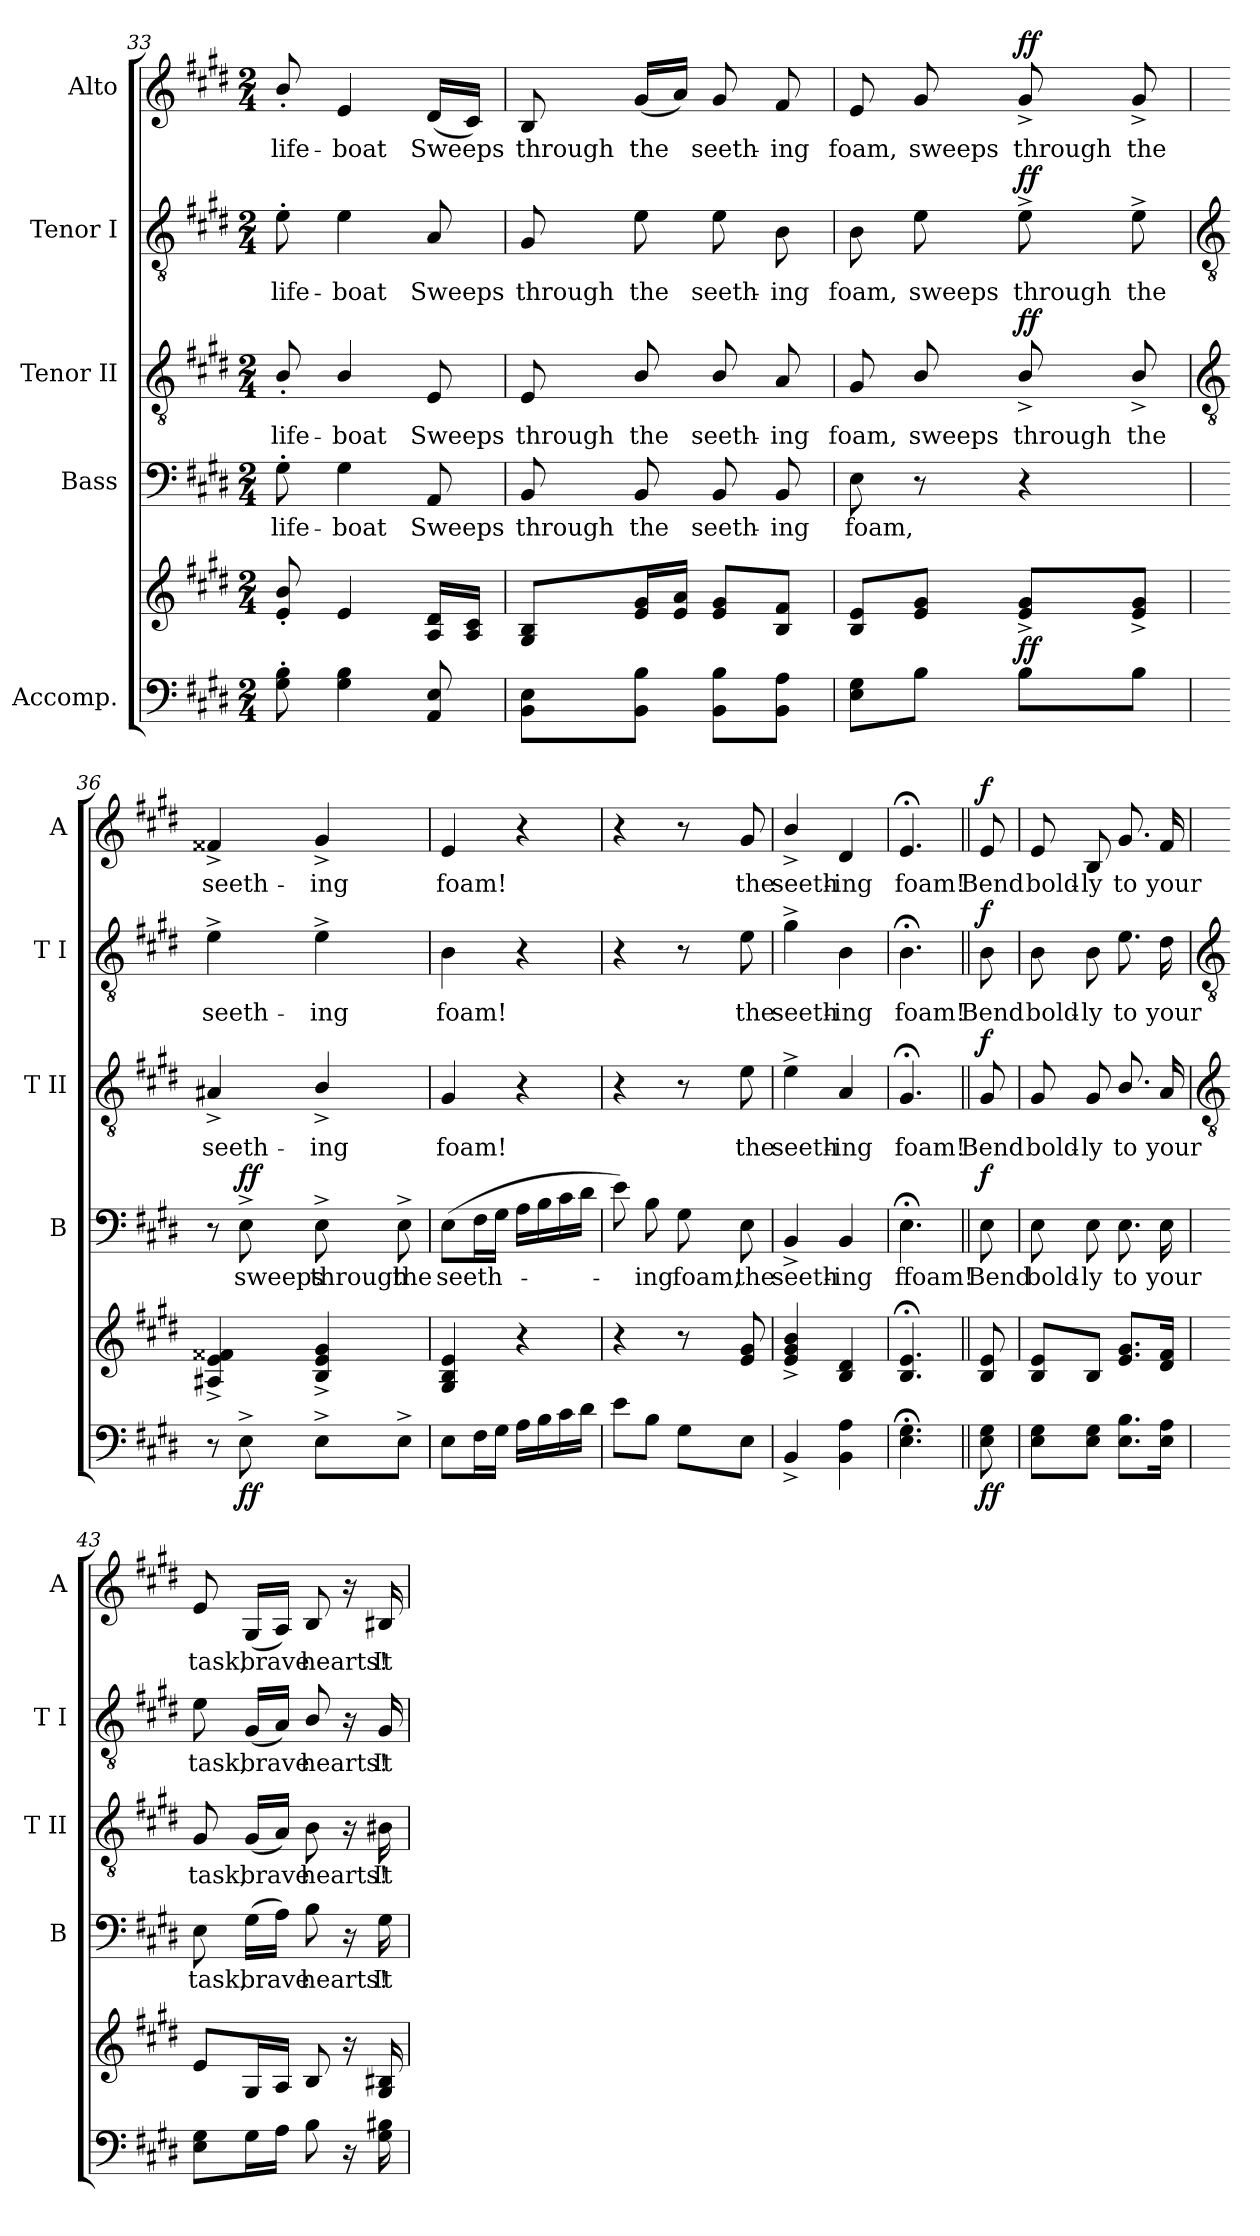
**kern	**kern	**dynam	**kern	**text	**dynam	**kern	**text	**dynam	**kern	**text	**dynam	**kern	**text	**dynam
*part5	*part5	*part5	*part4	*part4	*part4	*part3	*part3	*part3	*part2	*part2	*part2	*part1	*part1	*part1
*staff6	*staff5	*staff5/6	*staff4	*staff4	*staff4	*staff3	*staff3	*staff3	*staff2	*staff2	*staff2	*staff1	*staff1	*staff1
*I"Accomp.	*	*	*I"Bass	*	*	*I"Tenor II	*	*	*I"Tenor I	*	*	*I"Alto	*	*
*	*	*	*I'B	*	*	*I'T II	*	*	*I'T I	*	*	*I'A	*	*
*clefF4	*clefG2	*	*clefF4	*	*	*clefGv2	*	*	*clefGv2	*	*	*clefG2	*	*
*k[f#c#g#d#]	*k[f#c#g#d#]	*	*k[f#c#g#d#]	*	*	*k[f#c#g#d#]	*	*	*k[f#c#g#d#]	*	*	*k[f#c#g#d#]	*	*
*E:	*E:	*	*E:	*	*	*E:	*	*	*E:	*	*	*E:	*	*
*M2/4	*M2/4	*	*M2/4	*	*	*M2/4	*	*	*M2/4	*	*	*M2/4	*	*
=33	=33	=33	=33	=33	=33	=33	=33	=33	=33	=33	=33	=33	=33	=33
!	!	!	!	!LO:LY:b	!	!	!LO:LY:b	!	!	!LO:LY:b	!	!	!LO:LY:b	!
8G#' 8B'	8e' 8b'	.	8G#'	life-	.	8B'/	life-	.	8e'	life-	.	8b'/	life-	.
!	!	!	!	!LO:LY:b	!	!	!LO:LY:b	!	!	!LO:LY:b	!	!	!LO:LY:b	!
4G# 4B	4e	.	4G#	-boat	.	4B/	-boat	.	4e	-boat	.	4e	-boat	.
!	!	!	!	!LO:LY:b	!	!	!LO:LY:b	!	!	!LO:LY:b	!	!	!LO:LY:b	!
8AA 8E	16A 16d#LL	.	8AA	Sweeps	.	8E/	Sweeps	.	8A	Sweeps	.	(<16d#LL	Sweeps	.
.	16A 16c#JJ	.	.	.	.	.	.	.	.	.	.	16c#JJ)	.	.
=34	=34	=34	=34	=34	=34	=34	=34	=34	=34	=34	=34	=34	=34	=34
!	!	!	!	!LO:LY:b	!	!	!LO:LY:b	!	!	!LO:LY:b	!	!	!LO:LY:b	!
8BB 8EL	8G# 8BL	.	8BB	through	.	8E/	through	.	8G#	through	.	8B	through	.
!	!	!	!	!LO:LY:b	!	!	!LO:LY:b	!	!	!LO:LY:b	!	!	!LO:LY:b	!
8BB 8BJ	16e 16g#L	.	8BB	the	.	8B/	the	.	8e	the	.	(<16g#LL	the	.
.	16e 16aJJ	.	.	.	.	.	.	.	.	.	.	16aJJ)	.	.
!	!	!	!	!LO:LY:b	!	!	!LO:LY:b	!	!	!LO:LY:b	!	!	!LO:LY:b	!
8BB 8BL	8e 8g#L	.	8BB	seeth-	.	8B/	seeth-	.	8e	seeth-	.	8g#	seeth-	.
!	!	!	!	!LO:LY:b	!	!	!LO:LY:b	!	!	!LO:LY:b	!	!	!LO:LY:b	!
8BB 8AJ	8B 8f#J	.	8BB	-ing	.	8A/	-ing	.	8B	-ing	.	8f#	-ing	.
=35	=35	=35	=35	=35	=35	=35	=35	=35	=35	=35	=35	=35	=35	=35
!	!	!	!	!LO:LY:b	!	!	!LO:LY:b	!	!	!LO:LY:b	!	!	!LO:LY:b	!
8E 8G#L	8B 8eL	.	8E	foam,	.	8G#	foam,	.	8B	foam,	.	8e	foam,	.
!	!	!	!	!	!	!	!LO:LY:b	!	!	!LO:LY:b	!	!	!LO:LY:b	!
8BJ	8e 8g#J	.	8r	.	.	8B/	sweeps	.	8e	sweeps	.	8g#	sweeps	.
!	!	!LO:DY:b	!	!	!	!	!LO:LY:b	!LO:DY:b	!	!LO:LY:b	!LO:DY:b	!	!LO:LY:b	!LO:DY:b
8BL	8e^ 8g#^L	ff	4r	.	.	8B^/	through	ff	8e^	through	ff	8g#^	through	ff
!	!	!	!	!	!	!	!LO:LY:b	!	!	!LO:LY:b	!	!	!LO:LY:b	!
8BJ	8e^ 8g#^J	.	.	.	.	8B^/	the	.	8e^	the	.	8g#^	the	.
!!LO:LB:g=z
=36	=36	=36	=36	=36	=36	=36	=36	=36	=36	=36	=36	=36	=36	=36
*	*	*	*	*	*	*clefGv2	*	*	*clefGv2	*	*	*	*	*
!	!	!	!	!	!	!	!LO:LY:b	!	!	!LO:LY:b	!	!	!LO:LY:b	!
8r	4A#X^ 4e^ 4f##X^	.	8r	.	.	4A#X^	seeth-	.	4e^	seeth-	.	4f##X^	seeth-	.
!	!	!LO:DY:b=2	!	!LO:LY:b	!LO:DY:b	!	!	!	!	!	!	!	!	!
8E^	.	ff	8E^	sweeps	ff	.	.	.	.	.	.	.	.	.
!	!	!	!	!LO:LY:b	!	!	!LO:LY:b	!	!	!LO:LY:b	!	!	!LO:LY:b	!
8E^L	4B^ 4e^ 4g#^	.	8E^	through	.	4B^/	-ing	.	4e^	-ing	.	4g#^	-ing	.
!	!	!	!	!LO:LY:b	!	!	!	!	!	!	!	!	!	!
8E^J	.	.	8E^	the	.	.	.	.	.	.	.	.	.	.
=37	=37	=37	=37	=37	=37	=37	=37	=37	=37	=37	=37	=37	=37	=37
!	!	!	!	!LO:LY:b	!	!	!LO:LY:b	!	!	!LO:LY:b	!	!	!LO:LY:b	!
8EL	4G# 4B 4e	.	(>8EL	seeth-	.	4G#	foam!	.	4B	foam!	.	4e	foam!	.
16F#L	.	.	16F#L	.	.	.	.	.	.	.	.	.	.	.
16G#JJ	.	.	16G#JJ	.	.	.	.	.	.	.	.	.	.	.
16ALL	4r	.	16ALL	.	.	4r	.	.	4r	.	.	4r	.	.
16B	.	.	16B	.	.	.	.	.	.	.	.	.	.	.
16c#	.	.	16c#	.	.	.	.	.	.	.	.	.	.	.
16d#JJ	.	.	16d#JJ	.	.	.	.	.	.	.	.	.	.	.
=38	=38	=38	=38	=38	=38	=38	=38	=38	=38	=38	=38	=38	=38	=38
8eL	4r	.	8e)	.	.	4r	.	.	4r	.	.	4r	.	.
!	!	!	!	!LO:LY:b	!	!	!	!	!	!	!	!	!	!
8BJ	.	.	8B	ing	.	.	.	.	.	.	.	.	.	.
!	!	!	!	!LO:LY:b	!	!	!	!	!	!	!	!	!	!
8G#L	8r	.	8G#	foam,	.	8r	.	.	8r	.	.	8r	.	.
!	!	!	!	!LO:LY:b	!	!	!LO:LY:b	!	!	!LO:LY:b	!	!	!LO:LY:b	!
8EJ	8e 8g#	.	8E	the	.	8e	the	.	8e	the	.	8g#	the	.
=39	=39	=39	=39	=39	=39	=39	=39	=39	=39	=39	=39	=39	=39	=39
!	!	!	!	!LO:LY:b	!	!	!LO:LY:b	!	!	!LO:LY:b	!	!	!LO:LY:b	!
4BB^	4e^ 4g#^ 4b^	.	4BB^	seeth-	.	4e^	seeth-	.	4g#^	seeth-	.	4b^/	seeth-	.
!	!	!	!	!LO:LY:b	!	!	!LO:LY:b	!	!	!LO:LY:b	!	!	!LO:LY:b	!
4BB 4A	4B 4d#	.	4BB	-ing	.	4A	-ing	.	4B	-ing	.	4d#	-ing	.
=40	=40	=40	=40	=40	=40	=40	=40	=40	=40	=40	=40	=40	=40	=40
!	!	!	!	!LO:LY:b	!	!	!LO:LY:b	!	!	!LO:LY:b	!	!	!LO:LY:b	!
4.E;< 4.G#;<	4.B;< 4.e;<	.	4.E;<	ffoam!	.	4.G#;<	foam!	.	4.B;<	foam!	.	4.e;<	foam!	.
=41||	=41||	=41||	=41||	=41||	=41||	=41||	=41||	=41||	=41||	=41||	=41||	=41||	=41||	=41||
!	!	!LO:DY:b=2	!	!LO:LY:b	!	!	!LO:LY:b	!	!	!LO:LY:b	!	!	!LO:LY:b	!
!	!	!LO:DY:n=1:b	!	!	!LO:DY:b	!	!	!LO:DY:b	!	!	!LO:DY:b	!	!	!LO:DY:b
8E 8G#	8B 8e	f f	8E	Bend	f	8G#	Bend	f	8B	Bend	f	8e	Bend	f
=42	=42	=42	=42	=42	=42	=42	=42	=42	=42	=42	=42	=42	=42	=42
!	!	!	!	!LO:LY:b	!	!	!LO:LY:b	!	!	!LO:LY:b	!	!	!LO:LY:b	!
8E 8G#L	8B 8eL	.	8E	bold-	.	8G#	bold-	.	8B	bold-	.	8e	bold-	.
!	!	!	!	!LO:LY:b	!	!	!LO:LY:b	!	!	!LO:LY:b	!	!	!LO:LY:b	!
8E 8G#J	8BJ	.	8E	-ly	.	8G#	-ly	.	8B	-ly	.	8B	-ly	.
!	!	!	!	!LO:LY:b	!	!	!LO:LY:b	!	!	!LO:LY:b	!	!	!LO:LY:b	!
8.E 8.BL	8.e 8.g#L	.	8.E	to	.	8.B/	to	.	8.e	to	.	8.g#	to	.
!	!	!	!	!LO:LY:b	!	!	!LO:LY:b	!	!	!LO:LY:b	!	!	!LO:LY:b	!
16E 16AJ	16d# 16f#J	.	16E	your	.	16A	your	.	16d#	your	.	16f#	your	.
!!LO:LB:g=z
=43	=43	=43	=43	=43	=43	=43	=43	=43	=43	=43	=43	=43	=43	=43
*	*	*	*	*	*	*clefGv2	*	*	*clefGv2	*	*	*	*	*
!	!	!	!	!LO:LY:b	!	!	!LO:LY:b	!	!	!LO:LY:b	!	!	!LO:LY:b	!
8E 8G#L	8eL	.	8E	task,	.	8G#	task,	.	8e	task,	.	8e	task,	.
!	!	!	!	!LO:LY:b	!	!	!LO:LY:b	!	!	!LO:LY:b	!	!	!LO:LY:b	!
16G#L	16G#L	.	(>16G#LL	brave	.	(<16G#LL	brave	.	(<16G#LL	brave	.	(<16G#LL	brave	.
16AJJ	16AJJ	.	16AJJ)	.	.	16AJJ)	.	.	16AJJ)	.	.	16AJJ)	.	.
!	!	!	!	!LO:LY:b	!	!	!LO:LY:b	!	!	!LO:LY:b	!	!	!LO:LY:b	!
8B	8B	.	8B	hearts!	.	8B	hearts!	.	8B/	hearts!	.	8B	hearts!	.
16r	16r	.	16r	.	.	16r	.	.	16r	.	.	16r	.	.
!	!	!	!	!LO:LY:b	!	!	!LO:LY:b	!	!	!LO:LY:b	!	!	!LO:LY:b	!
16G# 16B#X	16G# 16B#X	.	16G#	It	.	16B#X	It	.	16G#	It	.	16B#X	It	.
=	=	=	=	=	=	=	=	=	=	=	=	=	=	=
*-	*-	*-	*-	*-	*-	*-	*-	*-	*-	*-	*-	*-	*-	*-
